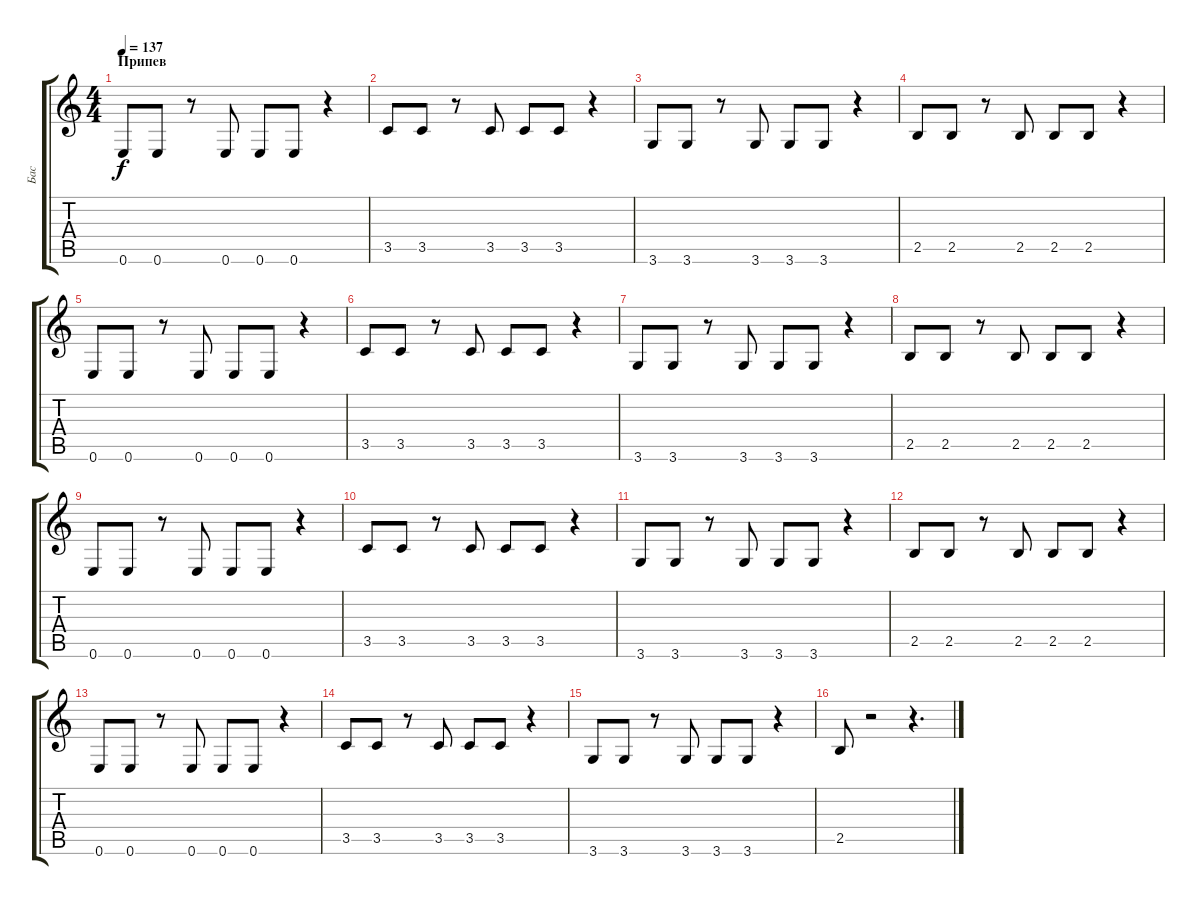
\track ("Бас" "Бас") {instrument electricbassfinger}
\staff {score tabs}
\tuning (E4 B3 G3 D3 A2 E2) {hide}
\ts (4 4)
\section ("" "Припев")
\tempo 137
\clef g2
\ks c
0.6.8{dy f} 0.6.8 r.8 0.6.8 0.6.8 0.6.8 r.4 |
3.5.8 3.5.8 r.8 3.5.8 3.5.8 3.5.8 r.4 |
3.6.8 3.6.8 r.8 3.6.8 3.6.8 3.6.8 r.4 |
2.5.8 2.5.8 r.8 2.5.8 2.5.8 2.5.8 r.4 |
0.6.8 0.6.8 r.8 0.6.8 0.6.8 0.6.8 r.4 |
3.5.8 3.5.8 r.8 3.5.8 3.5.8 3.5.8 r.4 |
3.6.8 3.6.8 r.8 3.6.8 3.6.8 3.6.8 r.4 |
2.5.8 2.5.8 r.8 2.5.8 2.5.8 2.5.8 r.4 |
0.6.8 0.6.8 r.8 0.6.8 0.6.8 0.6.8 r.4 |
3.5.8 3.5.8 r.8 3.5.8 3.5.8 3.5.8 r.4 |
3.6.8 3.6.8 r.8 3.6.8 3.6.8 3.6.8 r.4 |
2.5.8 2.5.8 r.8 2.5.8 2.5.8 2.5.8 r.4 |
0.6.8 0.6.8 r.8 0.6.8 0.6.8 0.6.8 r.4 |
3.5.8 3.5.8 r.8 3.5.8 3.5.8 3.5.8 r.4 |
3.6.8 3.6.8 r.8 3.6.8 3.6.8 3.6.8 r.4 |
2.5.8 r.2 r.4{d}
